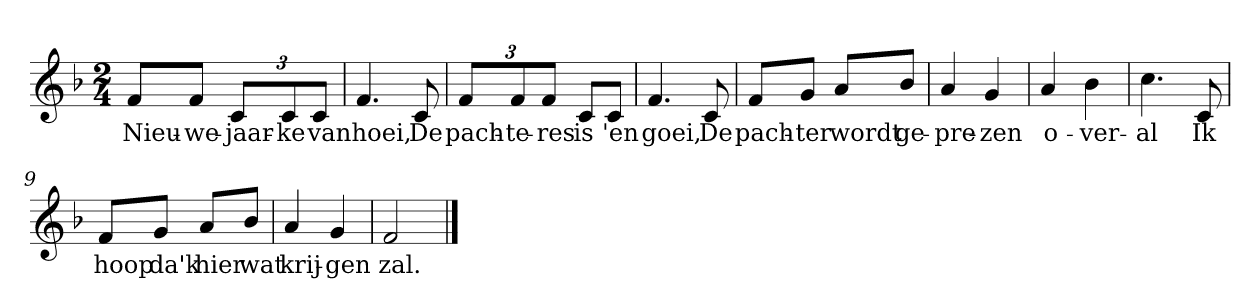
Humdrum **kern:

**kern	**text
*part1	*part1
*staff1	*staff1
*clefG2	*
*k[b-]	*
*F:	*
*M2/4	*
*MM120	*
=1	=1
8f/L	Nieu-
8f/J	-we-
12c/L	-jaar-
12c/	-ke
12c/J	van
=2	=2
4.f	hoei,
8c	De
=3	=3
12f/L	pach-
12f/	-te-
12f/J	-res
8c/L	is
8c/J	'en
=4	=4
4.f	goei,
8c	De
=5	=5
8f/L	pach-
8g/J	-ter
8a/L	wordt
8b-/J	ge-
=6	=6
4a	-pre-
4g	-zen
=7	=7
4a	o-
4b-	-ver-
=8	=8
4.cc	-al
8c	Ik
=9	=9
8f/L	hoop
8g/J	da'k
8a/L	hier
8b-/J	wat
=10	=10
4a	krij-
4g	-gen
=11	=11
2f	zal.
==	==
*-	*-
